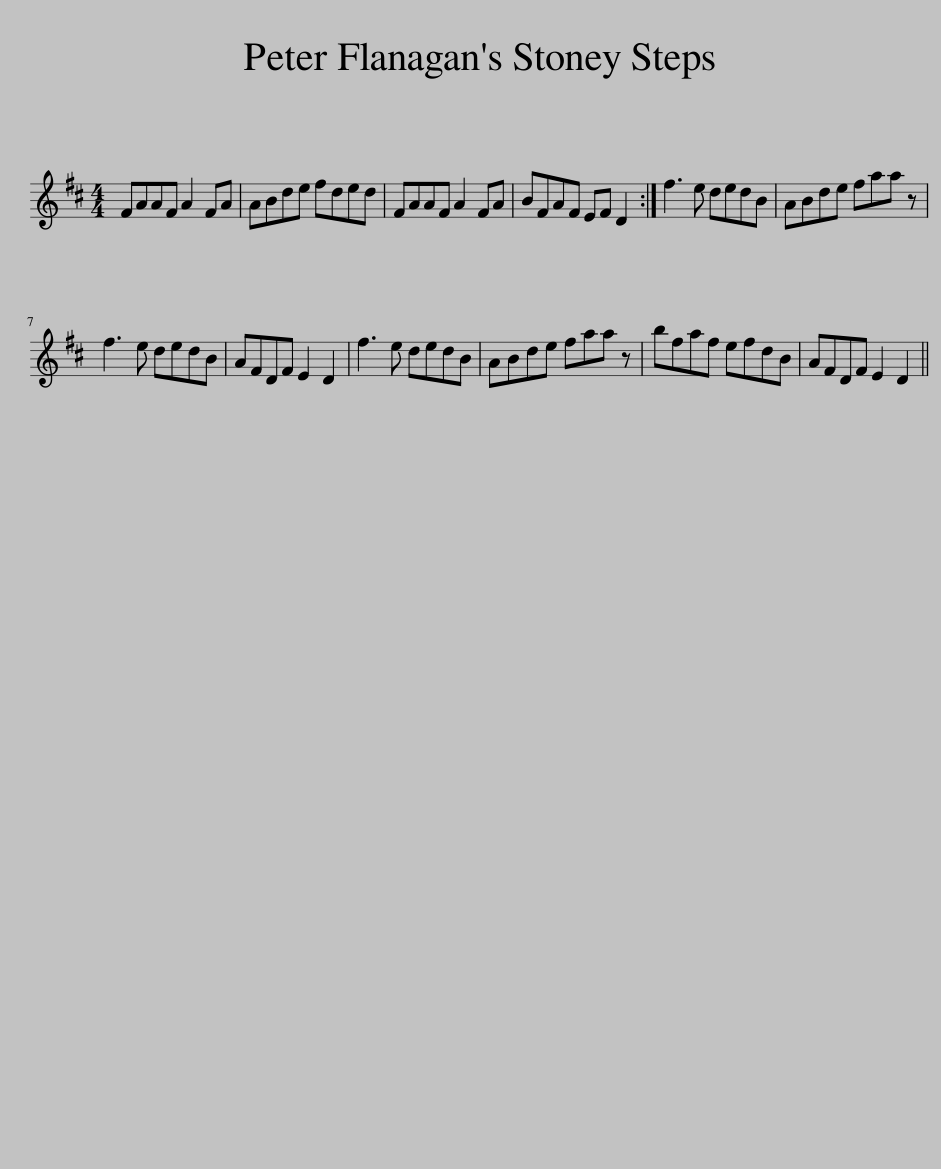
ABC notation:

X:1
L:1/8
M:4/4
I:linebreak $
K:D
V:1 treble
V:1
 FAAF A2 FA | ABde fded | FAAF A2 FA | BFAF EF D2 :| f3 e dedB | %5
 ABde faa z |$ f3 e dedB | AFDF E2 D2 | f3 e dedB | ABde faa z | %10
 bfaf efdB | AFDF E2 D2 || %12
